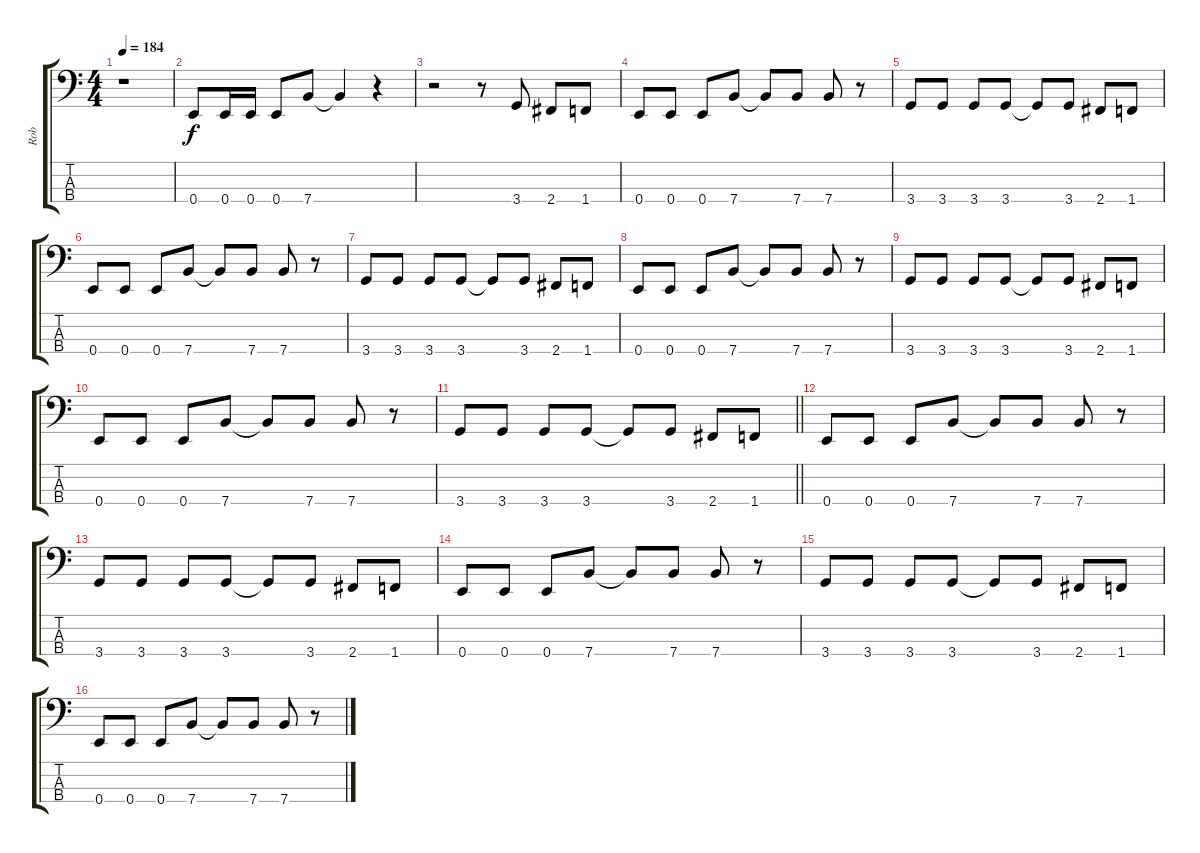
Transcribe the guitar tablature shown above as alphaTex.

\track ("Rob" "Rob") {instrument electricbassfinger}
\staff {score tabs}
\tuning (G2 D2 A1 E1) {hide}
\ts (4 4)
\tempo 184
\clef f4
\ks c
r.1{dy f} |
0.4.8 0.4.16 0.4.16 0.4.8 7.4.8 7.4{t}.4 r.4 |
r.2 r.8 3.4.8 2.4.8 1.4.8 |
0.4.8 0.4.8 0.4.8 7.4.8 7.4{t}.8 7.4.8 7.4.8 r.8 |
3.4.8 3.4.8 3.4.8 3.4.8 3.4{t}.8 3.4.8 2.4.8 1.4.8 |
0.4.8 0.4.8 0.4.8 7.4.8 7.4{t}.8 7.4.8 7.4.8 r.8 |
3.4.8 3.4.8 3.4.8 3.4.8 3.4{t}.8 3.4.8 2.4.8 1.4.8 |
0.4.8 0.4.8 0.4.8 7.4.8 7.4{t}.8 7.4.8 7.4.8 r.8 |
3.4.8 3.4.8 3.4.8 3.4.8 3.4{t}.8 3.4.8 2.4.8 1.4.8 |
0.4.8 0.4.8 0.4.8 7.4.8 7.4{t}.8 7.4.8 7.4.8 r.8 |
\barLineRight lightlight
3.4.8 3.4.8 3.4.8 3.4.8 3.4{t}.8 3.4.8 2.4.8 1.4.8 |
0.4.8 0.4.8 0.4.8 7.4.8 7.4{t}.8 7.4.8 7.4.8 r.8 |
3.4.8 3.4.8 3.4.8 3.4.8 3.4{t}.8 3.4.8 2.4.8 1.4.8 |
0.4.8 0.4.8 0.4.8 7.4.8 7.4{t}.8 7.4.8 7.4.8 r.8 |
3.4.8 3.4.8 3.4.8 3.4.8 3.4{t}.8 3.4.8 2.4.8 1.4.8 |
0.4.8 0.4.8 0.4.8 7.4.8 7.4{t}.8 7.4.8 7.4.8 r.8
